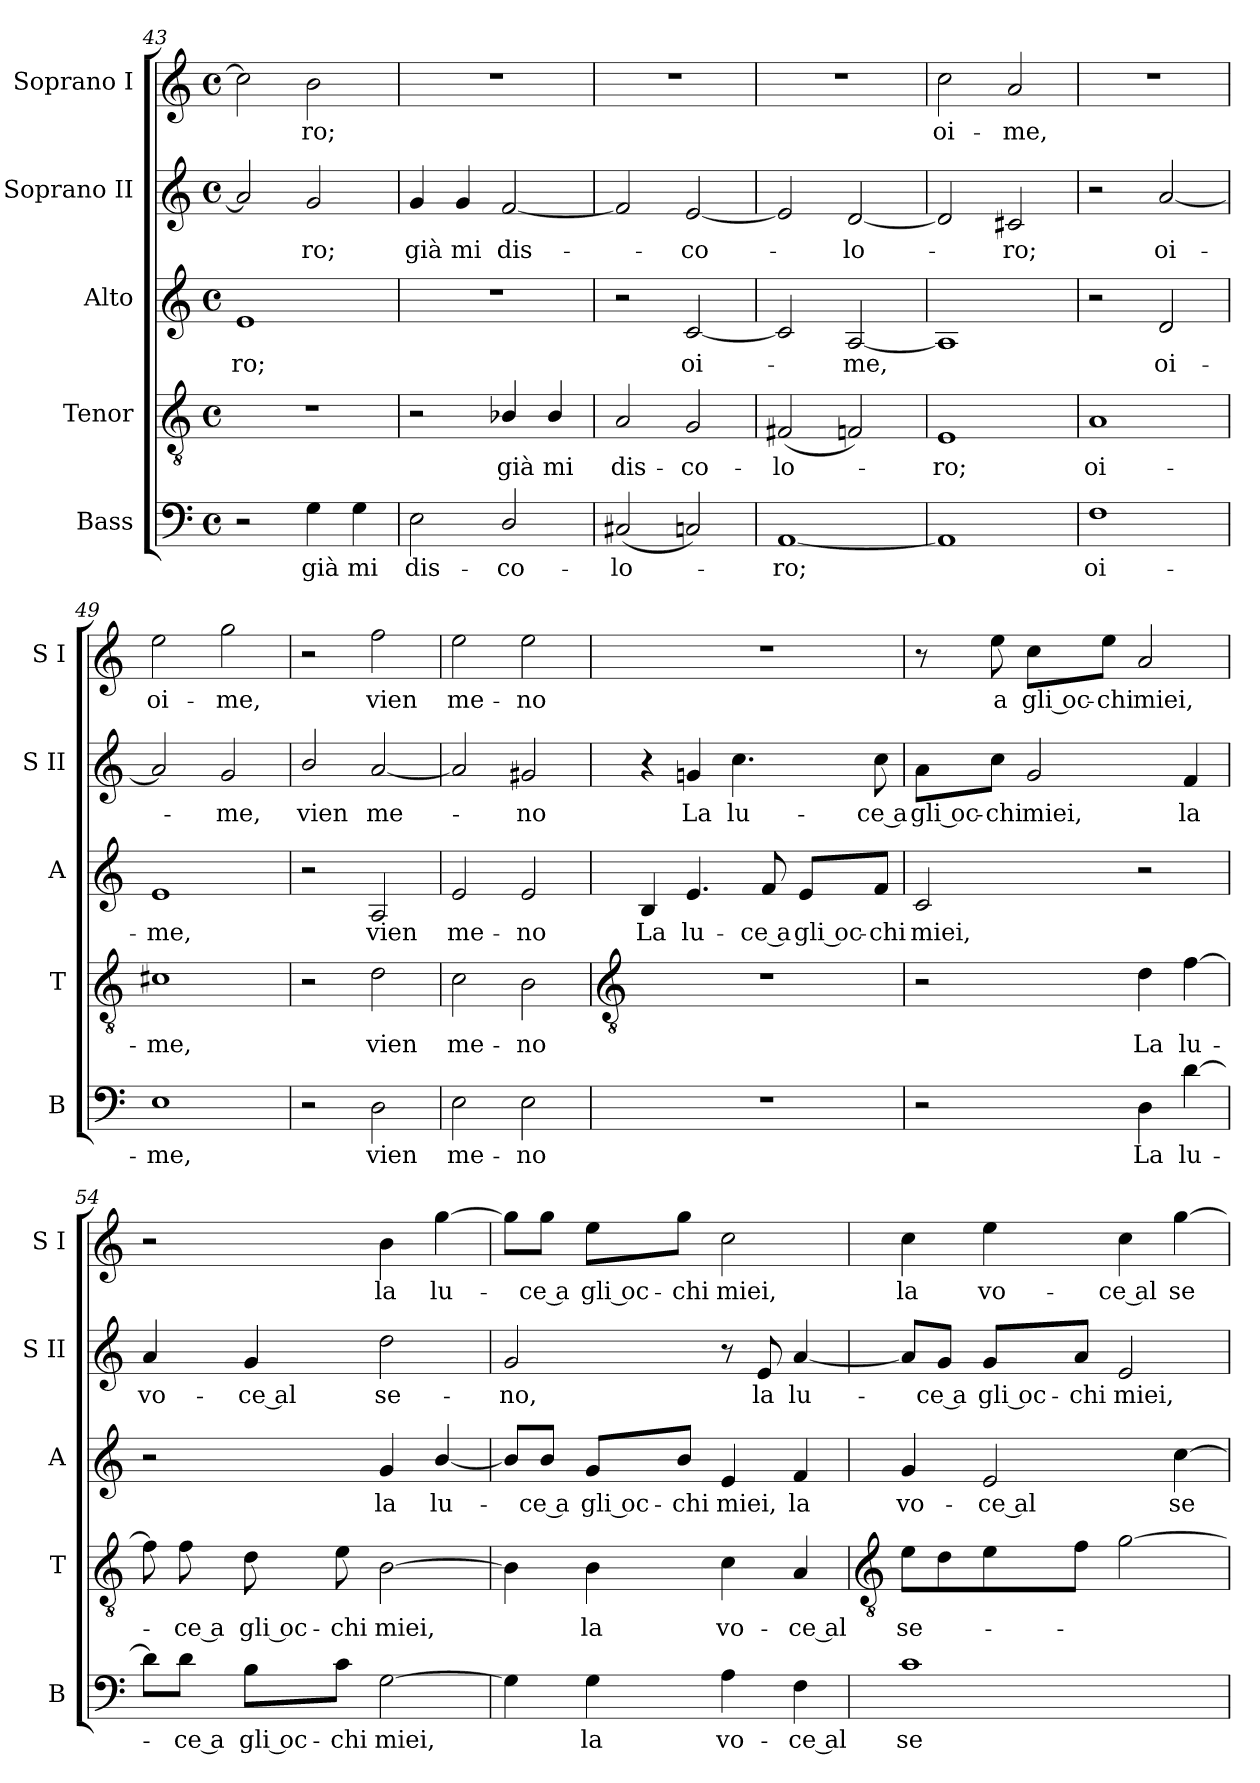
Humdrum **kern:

**kern	**text	**kern	**text	**kern	**text	**kern	**text	**kern	**text
*part5	*part5	*part4	*part4	*part3	*part3	*part2	*part2	*part1	*part1
*staff5	*staff5	*staff4	*staff4	*staff3	*staff3	*staff2	*staff2	*staff1	*staff1
*I"Bass	*	*I"Tenor	*	*I"Alto	*	*I"Soprano II	*	*I"Soprano I	*
*I'B	*	*I'T	*	*I'A	*	*I'S II	*	*I'S I	*
*clefF4	*	*clefGv2	*	*clefG2	*	*clefG2	*	*clefG2	*
*k[]	*	*k[]	*	*k[]	*	*k[]	*	*k[]	*
*C:	*	*C:	*	*C:	*	*C:	*	*C:	*
*M4/4	*	*M4/4	*	*M4/4	*	*M4/4	*	*M4/4	*
*met(c)	*	*met(c)	*	*met(c)	*	*met(c)	*	*met(c)	*
=43	=43	=43	=43	=43	=43	=43	=43	=43	=43
!	!	!	!	!	!LO:LY:b	!	!	!	!
2r	.	1r	.	1e	ro;	2a]	.	2cc]	.
!	!LO:LY:b	!	!	!	!	!	!LO:LY:b	!	!LO:LY:b
4G	già	.	.	.	.	2g	ro;	2b	ro;
!	!LO:LY:b	!	!	!	!	!	!	!	!
4G	mi	.	.	.	.	.	.	.	.
=44	=44	=44	=44	=44	=44	=44	=44	=44	=44
!	!LO:LY:b	!	!	!	!	!	!LO:LY:b	!	!
2E	dis-	2r	.	1r	.	4g	già	1r	.
!	!	!	!	!	!	!	!LO:LY:b	!	!
.	.	.	.	.	.	4g	mi	.	.
!	!LO:LY:b	!	!LO:LY:b	!	!	!	!LO:LY:b	!	!
2D/	-co-	4B-X/	già	.	.	[2f	dis-	.	.
!	!	!	!LO:LY:b	!	!	!	!	!	!
.	.	4B-/	mi	.	.	.	.	.	.
=45	=45	=45	=45	=45	=45	=45	=45	=45	=45
!	!LO:LY:b	!	!LO:LY:b	!	!	!	!	!	!
(<2C#X	-lo-	2A	dis-	2r	.	2f]	.	1r	.
!	!	!	!LO:LY:b	!	!LO:LY:b	!	!LO:LY:b	!	!
2Cn)	.	2G	-co-	[2c	oi-	[2e	co-	.	.
=46	=46	=46	=46	=46	=46	=46	=46	=46	=46
!	!LO:LY:b	!	!LO:LY:b	!	!	!	!	!	!
[1AA	ro;	(<2F#X	-lo-	2c]	.	2e]	.	1r	.
!	!	!	!	!	!LO:LY:b	!	!LO:LY:b	!	!
.	.	2Fn)	.	[2A	me,	[2d	lo-	.	.
=47	=47	=47	=47	=47	=47	=47	=47	=47	=47
!	!	!	!LO:LY:b	!	!	!	!	!	!LO:LY:b
1AA]	.	1E	ro;	1A]	.	2d]	.	2cc	oi-
!	!	!	!	!	!	!	!LO:LY:b	!	!LO:LY:b
.	.	.	.	.	.	2c#X	ro;	2a	-me,
=48	=48	=48	=48	=48	=48	=48	=48	=48	=48
!	!LO:LY:b	!	!LO:LY:b	!	!	!	!	!	!
1F	oi-	1A	oi-	2r	.	2r	.	1r	.
!	!	!	!	!	!LO:LY:b	!	!LO:LY:b	!	!
.	.	.	.	2d	oi-	[2a	oi-	.	.
=49	=49	=49	=49	=49	=49	=49	=49	=49	=49
!	!LO:LY:b	!	!LO:LY:b	!	!LO:LY:b	!	!	!	!LO:LY:b
1E	-me,	1c#X	-me,	1e	-me,	2a]	.	2ee	oi-
!	!	!	!	!	!	!	!LO:LY:b	!	!LO:LY:b
.	.	.	.	.	.	2g	me,	2gg	-me,
=50	=50	=50	=50	=50	=50	=50	=50	=50	=50
!	!	!	!	!	!	!	!LO:LY:b	!	!
2r	.	2r	.	2r	.	2b/	vien	2r	.
!	!LO:LY:b	!	!LO:LY:b	!	!LO:LY:b	!	!LO:LY:b	!	!LO:LY:b
2D	vien	2d	vien	2A	vien	[2a	me-	2ff	vien
=51	=51	=51	=51	=51	=51	=51	=51	=51	=51
!	!LO:LY:b	!	!LO:LY:b	!	!LO:LY:b	!	!	!	!LO:LY:b
2E	me-	2c	me-	2e	me-	2a]	.	2ee	me-
!	!LO:LY:b	!	!LO:LY:b	!	!LO:LY:b	!	!LO:LY:b	!	!LO:LY:b
2E	-no	2B	-no	2e	-no	2g#X	no	2ee	-no
!!LO:LB:g=z
=52	=52	=52	=52	=52	=52	=52	=52	=52	=52
*	*	*clefGv2	*	*	*	*	*	*	*
!	!	!	!	!	!LO:LY:b	!	!	!	!
1r	.	1r	.	4B	La	4r	.	1r	.
!	!	!	!	!	!LO:LY:b	!	!LO:LY:b	!	!
.	.	.	.	4.e	lu-	4gn	La	.	.
!	!	!	!	!	!	!	!LO:LY:b	!	!
.	.	.	.	.	.	4.cc	lu-	.	.
!	!	!	!	!	!LO:LY:b	!	!	!	!
.	.	.	.	8f	-ce a	.	.	.	.
!	!	!	!	!	!LO:LY:b	!	!	!	!
.	.	.	.	8e/L	gli oc-	.	.	.	.
!	!	!	!	!	!LO:LY:b	!	!LO:LY:b	!	!
.	.	.	.	8f/J	-chi	8cc	-ce a	.	.
=53	=53	=53	=53	=53	=53	=53	=53	=53	=53
!	!	!	!	!	!LO:LY:b	!	!LO:LY:b	!	!
2r	.	2r	.	2c	miei,	8a\L	gli oc-	8r	.
!	!	!	!	!	!	!	!LO:LY:b	!	!LO:LY:b
.	.	.	.	.	.	8cc\J	-chi	8ee	a
!	!	!	!	!	!	!	!LO:LY:b	!	!LO:LY:b
.	.	.	.	.	.	2g	miei,	8cc\L	gli oc-
!	!	!	!	!	!	!	!	!	!LO:LY:b
.	.	.	.	.	.	.	.	8ee\J	-chi
!	!LO:LY:b	!	!LO:LY:b	!	!	!	!	!	!LO:LY:b
4D	La	4d	La	2r	.	.	.	2a	miei,
!	!LO:LY:b	!	!LO:LY:b	!	!	!	!LO:LY:b	!	!
[4d	lu-	[4f	lu-	.	.	4f	la	.	.
=54	=54	=54	=54	=54	=54	=54	=54	=54	=54
!	!	!	!	!	!	!	!LO:LY:b	!	!
8d\L]	.	8f]	.	2r	.	4a	vo-	2r	.
!	!LO:LY:b	!	!LO:LY:b	!	!	!	!	!	!
8d\J	ce a	8f	ce a	.	.	.	.	.	.
!	!LO:LY:b	!	!LO:LY:b	!	!	!	!LO:LY:b	!	!
8B\L	gli oc-	8d	gli oc-	.	.	4g	-ce al	.	.
!	!LO:LY:b	!	!LO:LY:b	!	!	!	!	!	!
8c\J	-chi	8e	-chi	.	.	.	.	.	.
!	!LO:LY:b	!	!LO:LY:b	!	!LO:LY:b	!	!LO:LY:b	!	!LO:LY:b
[2G	miei,	[2B	miei,	4g	la	2dd	se-	4b	la
!	!	!	!	!	!LO:LY:b	!	!	!	!LO:LY:b
.	.	.	.	[4b/	lu-	.	.	[4gg	lu-
=55	=55	=55	=55	=55	=55	=55	=55	=55	=55
!	!	!	!	!	!	!	!LO:LY:b	!	!
4G]	.	4B]	.	8b/L]	.	2g	-no,	8gg\L]	.
!	!	!	!	!	!LO:LY:b	!	!	!	!LO:LY:b
.	.	.	.	8b/J	ce a	.	.	8gg\J	ce a
!	!LO:LY:b	!	!LO:LY:b	!	!LO:LY:b	!	!	!	!LO:LY:b
4G	la	4B	la	8g/L	gli oc-	.	.	8ee\L	gli oc-
!	!	!	!	!	!LO:LY:b	!	!	!	!LO:LY:b
.	.	.	.	8b/J	-chi	.	.	8gg\J	-chi
!	!LO:LY:b	!	!LO:LY:b	!	!LO:LY:b	!	!	!	!LO:LY:b
4A	vo-	4c	vo-	4e	miei,	8r	.	2cc	miei,
!	!	!	!	!	!	!	!LO:LY:b	!	!
.	.	.	.	.	.	8e	la	.	.
!	!LO:LY:b	!	!LO:LY:b	!	!LO:LY:b	!	!LO:LY:b	!	!
4F	-ce al	4A	-ce al	4f	la	[4a	lu-	.	.
!!LO:LB:g=z
=56	=56	=56	=56	=56	=56	=56	=56	=56	=56
*	*	*clefGv2	*	*	*	*	*	*	*
!	!LO:LY:b	!	!LO:LY:b	!	!LO:LY:b	!	!	!	!LO:LY:b
1c	se-	8eL	se-	4g	vo-	8a/L]	.	4cc	la
!	!	!	!	!	!	!	!LO:LY:b	!	!
.	.	8d	.	.	.	8g/J	ce a	.	.
!	!	!	!	!	!LO:LY:b	!	!LO:LY:b	!	!LO:LY:b
.	.	8e	.	2e	-ce al	8g/L	gli oc-	4ee	vo-
!	!	!	!	!	!	!	!LO:LY:b	!	!
.	.	8fJ	.	.	.	8a/J	-chi	.	.
!	!	!	!	!	!	!	!LO:LY:b	!	!LO:LY:b
.	.	[2g	.	.	.	2e	miei,	4cc	-ce al
!	!	!	!	!	!LO:LY:b	!	!	!	!LO:LY:b
.	.	.	.	[4cc	se-	.	.	[4gg	se-
=	=	=	=	=	=	=	=	=	=
*-	*-	*-	*-	*-	*-	*-	*-	*-	*-
